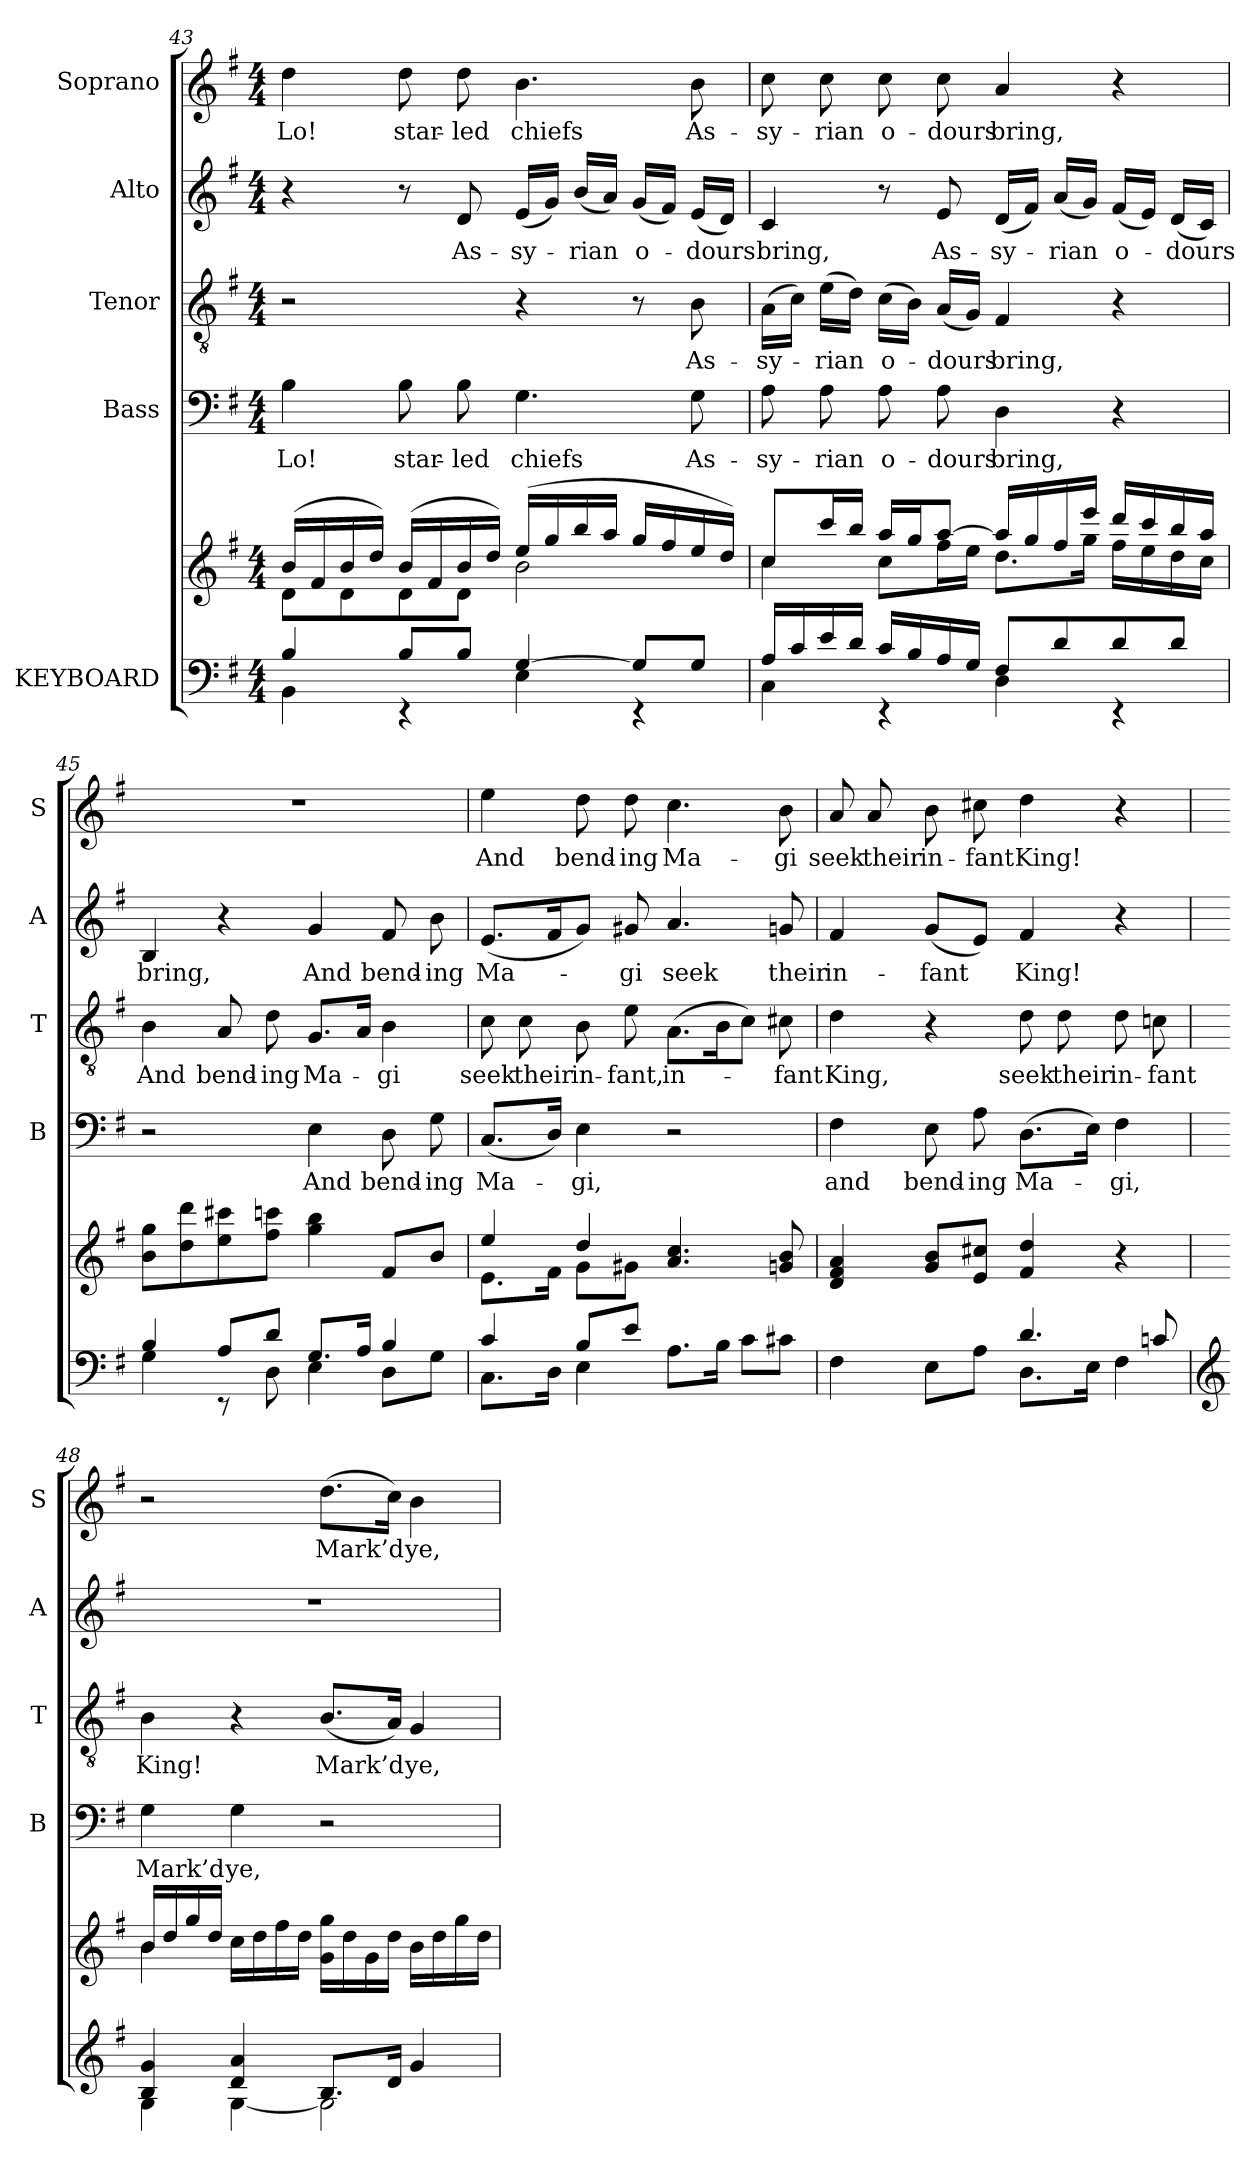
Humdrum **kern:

**kern	**kern	**kern	**text	**kern	**text	**kern	**text	**kern	**text
*part5	*part5	*part4	*part4	*part3	*part3	*part2	*part2	*part1	*part1
*staff6	*staff5	*staff4	*staff4	*staff3	*staff3	*staff2	*staff2	*staff1	*staff1
*I"KEYBOARD	*	*I"Bass	*	*I"Tenor	*	*I"Alto	*	*I"Soprano	*
*	*	*I'B	*	*I'T	*	*I'A	*	*I'S	*
!!LO:PB:g=z
*clefF4	*clefG2	*clefF4	*	*clefGv2	*	*clefG2	*	*clefG2	*
*k[f#]	*k[f#]	*k[f#]	*	*k[f#]	*	*k[f#]	*	*k[f#]	*
*G:	*G:	*G:	*	*G:	*	*G:	*	*G:	*
*M4/4	*M4/4	*M4/4	*	*M4/4	*	*M4/4	*	*M4/4	*
=43	=43	=43	=43	=43	=43	=43	=43	=43	=43
*^	*^	*	*	*	*	*	*	*	*
4B/	4BB\	(16b/LL	8d\L	4B\	Lo!	2r	.	4r	.	4dd\	Lo!
.	.	16f#/	.	.	.	.	.	.	.	.	.
.	.	16b/	8d\	.	.	.	.	.	.	.	.
.	.	16dd/JJ)	.	.	.	.	.	.	.	.	.
8B/L	4rEE	(16b/LL	8d\	8B\	star-	.	.	8r	.	8dd\	star-
.	.	16f#/	.	.	.	.	.	.	.	.	.
8B/J	.	16b/	8d\J	8B\	-led	.	.	8d/	As-	8dd\	-led
.	.	16dd/JJ)	.	.	.	.	.	.	.	.	.
[>4G/	4E\	(16ee/LL	2b\	4.G\	chiefs	4r	.	(16e/LL	-sy-	4.b\	chiefs
.	.	16gg/	.	.	.	.	.	16g/JJ)	.	.	.
.	.	16bb/	.	.	.	.	.	(16b/LL	-rian	.	.
.	.	16aa/JJ	.	.	.	.	.	16a/JJ)	.	.	.
8G/L]	4rEE	16gg/LL	.	.	.	8r	.	(16g/LL	o-	.	.
.	.	16ff#/	.	.	.	.	.	16f#/JJ)	.	.	.
8G/J	.	16ee/	.	8G\	As-	8B\	As-	(16e/LL	-dours	8b\	As-
.	.	16dd/JJ)	.	.	.	.	.	16d/JJ)	.	.	.
=44	=44	=44	=44	=44	=44	=44	=44	=44	=44	=44	=44
16A/LL	4C\	8cc/L	4cc\	8A\	-sy-	(16A\LL	-sy-	4c/	bring,	8cc\	-sy-
16c/	.	.	.	.	.	16c\JJ)	.	.	.	.	.
16e/	.	16ccc/L	.	8A\	-rian	(16e\LL	-rian	.	.	8cc\	-rian
16d/JJ	.	16bb/JJ	.	.	.	16d\JJ)	.	.	.	.	.
16c/LL	4rEE	16aa/LL	8cc\L	8A\	o-	(16c\LL	o-	8r	.	8cc\	o-
16B/	.	16gg/J	.	.	.	16B\JJ)	.	.	.	.	.
16A/	.	[>8aa/J	16ff#\L	8A\	-dours	(16A/LL	-dours	8e/	As-	8cc\	-dours
16G/JJ	.	.	16ee\JJ	.	.	16G/JJ)	.	.	.	.	.
8F#/L	4D\	16aa/LL]	8.dd\L	4D\	bring,	4F#/	bring,	(16d/LL	-sy-	4a/	bring,
.	.	16gg/	.	.	.	.	.	16f#/JJ)	.	.	.
8d/	.	16ff#/	.	.	.	.	.	(16a/LL	-rian	.	.
.	.	16eee/JJ	16gg\Jk	.	.	.	.	16g/JJ)	.	.	.
8d/	4rEE	16ddd/LL	16ff#\LL	4r	.	4r	.	(16f#/LL	o-	4r	.
.	.	16ccc/	16ee\	.	.	.	.	16e/JJ)	.	.	.
8d/J	.	16bb/	16dd\	.	.	.	.	(16d/LL	-dours	.	.
.	.	16aa/JJ	16cc\JJ	.	.	.	.	16c/JJ)	.	.	.
*	*	*v	*v	*	*	*	*	*	*	*	*
=45	=45	=45	=45	=45	=45	=45	=45	=45	=45	=45
4B/	4G\	8b\ 8gg\L	2r	.	4B\	And	4B/	bring,	1r	.
.	.	8dd\ 8ddd\	.	.	.	.	.	.	.	.
8A/L	8rEE	8ee\ 8ccc#X\	.	.	8A/	bend-	4r	.	.	.
8d/J	8D\	8ff#\ 8cccn\J	.	.	8d\	-ing	.	.	.	.
8.G/L	4E\	4gg\ 4bb\	4E\	And	8.G/L	Ma-	4g/	And	.	.
16A/Jk	.	.	.	.	16A/Jk	.	.	.	.	.
4B/	8D\L	8f#/L	8D\	bend-	4B\	-gi	8f#/	bend-	.	.
.	8G\J	8b/J	8G\	-ing	.	.	8b\	-ing	.	.
!!LO:LB:g=z
=46	=46	=46	=46	=46	=46	=46	=46	=46	=46	=46
*	*	*^	*	*	*	*	*	*	*	*
4c/	8.C\L	4ee/	8.e\L	(8.C/L	Ma-	8c\	seek	(8.e/L	Ma-	4ee\	And
.	.	.	.	.	.	8c\	their	.	.	.	.
.	16D\Jk	.	16f#\Jk	16D/Jk)	.	.	.	16f#/k	.	.	.
8B/L	4E\	4dd/	8g\L	4E\	-gi,	8B\	in-	8g/J)	.	8dd\	bend-
8e/J	.	.	8g#X\J	.	.	8e\	-fant,	8g#X/	-gi	8dd\	-ing
8.A\L	2ryy	4.a/ 4.cc/	2ryy	2r	.	(8.A\L	in-	4.a/	seek	4.cc\	Ma-
16B\Jk	.	.	.	.	.	16B\k	.	.	.	.	.
8c\L	.	.	.	.	.	8c\J)	.	.	.	.	.
8c#X\J	.	8gn/ 8b/	.	.	.	8c#X\	-fant	8gn/	their	8b\	-gi
*	*	*v	*v	*	*	*	*	*	*	*	*
=47	=47	=47	=47	=47	=47	=47	=47	=47	=47	=47
2ryy	4F#\	4d/ 4f#/ 4a/	4F#\	and	4d\	King,	4f#/	in-	8a/	seek
.	.	.	.	.	.	.	.	.	8a/	their
.	8E\L	8g/ 8b/L	8E\	bend-	4r	.	(8g/L	-fant	8b\	in-
.	8A\J	8e/ 8cc#X/J	8A\	-ing	.	.	8e/J)	.	8cc#X\	-fant
4.d/	8.D\L	4f#/ 4dd/	(8.D\L	Ma-	8d\	seek	4f#/	King!	4dd\	King!
.	.	.	.	.	8d\	their	.	.	.	.
.	16E\Jk	.	16E\Jk)	.	.	.	.	.	.	.
.	4F#\	4r	4F#\	-gi,	8d\	in-	4r	.	4r	.
8cn/	.	.	.	.	8cn\	-fant	.	.	.	.
=48	=48	=48	=48	=48	=48	=48	=48	=48	=48	=48
*clefG2	*	*	*	*	*	*	*	*	*	*
*	*	*^	*	*	*	*	*	*	*	*
4B/ 4g/	4G\	16b/LL	4b\	4G\	Mark’d	4B\	King!	1r	.	2r	.
.	.	16dd/	.	.	.	.	.	.	.	.	.
.	.	16gg/	.	.	.	.	.	.	.	.	.
.	.	16dd/JJ	.	.	.	.	.	.	.	.	.
4d/ 4a/	[<4G\	16cc\LL	4ryy	4G\	ye,	4r	.	.	.	.	.
.	.	16dd\	.	.	.	.	.	.	.	.	.
.	.	16ff#\	.	.	.	.	.	.	.	.	.
.	.	16dd\JJ	.	.	.	.	.	.	.	.	.
8.B/L	2G\]	16g\ 16gg\LL	2ryy	2r	.	(8.B/L	Mark’d	.	.	(8.dd\L	Mark’d
.	.	16dd\	.	.	.	.	.	.	.	.	.
.	.	16g\	.	.	.	.	.	.	.	.	.
16d/Jk	.	16dd\JJ	.	.	.	16A/Jk)	.	.	.	16cc\Jk)	.
4g/	.	16b\LL	.	.	.	4G/	ye,	.	.	4b\	ye,
.	.	16dd\	.	.	.	.	.	.	.	.	.
.	.	16gg\	.	.	.	.	.	.	.	.	.
.	.	16dd\JJ	.	.	.	.	.	.	.	.	.
*v	*v	*	*	*	*	*	*	*	*	*	*
*	*v	*v	*	*	*	*	*	*	*	*
=	=	=	=	=	=	=	=	=	=
*-	*-	*-	*-	*-	*-	*-	*-	*-	*-
